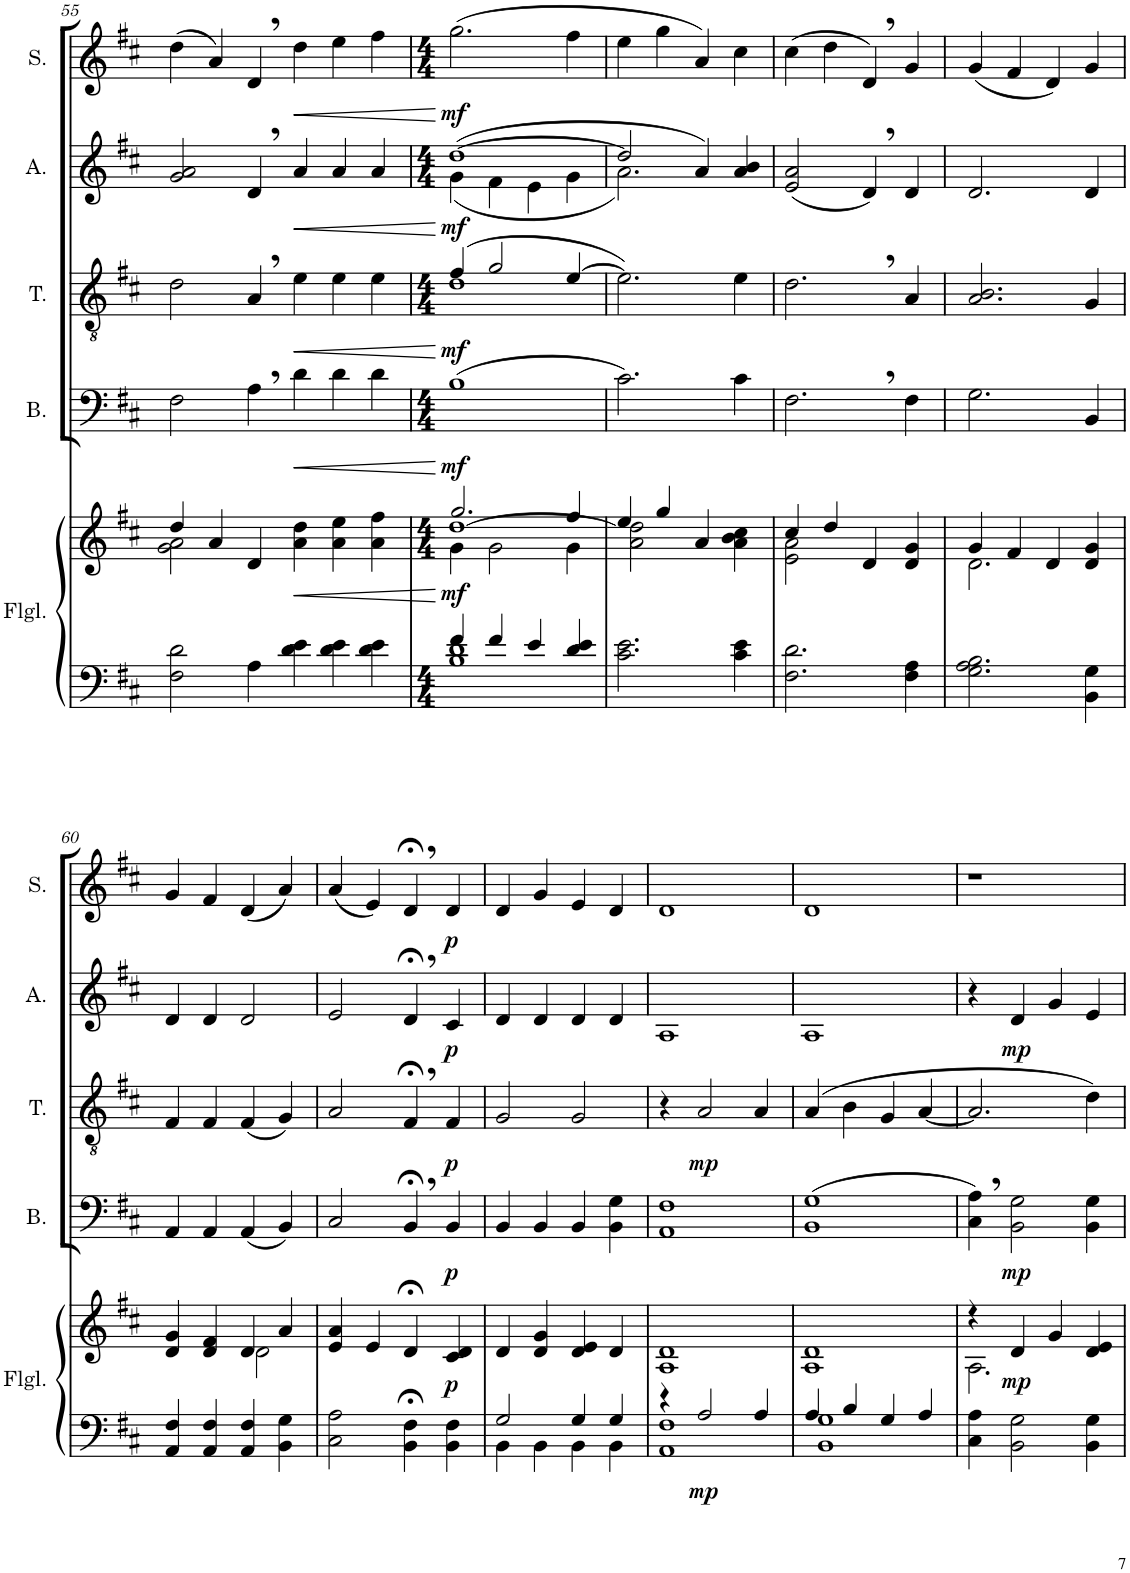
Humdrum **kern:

**kern	**kern	**dynam	**kern	**dynam	**kern	**dynam	**kern	**dynam	**kern	**dynam
*part5	*part5	*part5	*part4	*part4	*part3	*part3	*part2	*part2	*part1	*part1
*staff6	*staff5	*staff5/6	*staff4	*staff4	*staff3	*staff3	*staff2	*staff2	*staff1	*staff1
*I"Klavier	*	*	*I"Bass	*	*I"Tenor	*	*I"Alto	*	*I"Soprano	*
*	*	*	*I'B.	*	*I'T.	*	*I'A.	*	*I'S.	*
!!LO:PB:g=z
*clefF4	*clefG2	*	*clefF4	*	*clefGv2	*	*clefG2	*	*clefG2	*
*k[f#c#]	*k[f#c#]	*	*k[f#c#]	*	*k[f#c#]	*	*k[f#c#]	*	*k[f#c#]	*
*M3/2	*M3/2	*	*M3/2	*	*M3/2	*	*M3/2	*	*M3/2	*
=55	=55	=55	=55	=55	=55	=55	=55	=55	=55	=55
*	*^	*	*	*	*	*	*	*	*	*
2F#\ 2d\	4dd/	2g\ 2a\	.	2F#\	.	2d\	.	2g/ 2a/	.	(4dd\	.
.	4a/	.	.	.	.	.	.	.	.	4a/)	.
4A\	4d/	1ryy	.	4A,\	.	4A,/	.	4d,/	.	4d,/	.
!	!	!	!LO:HP:b	!	!LO:HP:b	!	!LO:HP:b	!	!LO:HP:b	!	!LO:HP:b
4d\ 4e\	4a\ 4dd\	.	<	4d\	<	4e\	<	4a/	<	4dd\	<
4d\ 4e\	4a\ 4ee\	.	.	4d\	.	4e\	.	4a/	.	4ee\	.
4d\ 4e\	4a\ 4ff#\	.	.	4d\	.	4e\	.	4a/	.	4ff#\	.
*	*v	*v	*	*	*	*	*	*	*	*	*
.	.	[	.	[	.	[	.	[	.	[
=56	=56	=56	=56	=56	=56	=56	=56	=56	=56	=56
*M4/4	*M4/4	*	*M4/4	*	*M4/4	*	*M4/4	*	*M4/4	*
*^	*^	*	*	*	*^	*	*^	*	*	*
*	*	*	*^	*	*	*	*	*	*	*	*	*	*	*
!	!	!	!	!	!LO:DY:b	!	!LO:DY:b	!	!	!LO:DY:b	!	!	!LO:DY:b	!	!LO:DY:b
4f#/	1B 1d	2.gg/	4g\	[1dd	mf	(1B	mf	(4f#/	1d	mf	([1dd	(4g\	mf	(2.gg\	mf
4f#/	.	.	2g\	.	.	.	.	2g/	.	.	.	4f#\	.	.	.
4e/	.	.	.	.	.	.	.	.	.	.	.	4e\	.	.	.
4d/ 4e/	.	4ff#/	4g\	.	.	.	.	[4e/	.	.	.	4g\	.	4ff#\	.
*v	*v	*	*	*	*	*	*	*v	*v	*	*	*	*	*	*
*	*	*v	*v	*	*	*	*	*	*	*	*	*	*
=57	=57	=57	=57	=57	=57	=57	=57	=57	=57	=57	=57	=57
2.c#\ 2.e\	4ee/	2a\ 2dd\]	.	2.c#\)	.	2.e\])	.	2dd/]	2.a\)	.	4ee\	.
.	4gg/	.	.	.	.	.	.	.	.	.	4gg\	.
.	4a/	2ryy	.	.	.	.	.	4a/)	.	.	4a/)	.
4c#\ 4e\	4a\ 4b\ 4cc#\	.	.	4c#\	.	4e\	.	4a/ 4b/	4ryy	.	4cc#\	.
*	*	*	*	*	*	*	*	*v	*v	*	*	*
=58	=58	=58	=58	=58	=58	=58	=58	=58	=58	=58	=58
2.F#\ 2.d\	4cc#/	2e\ 2a\	.	2.F#,\	.	2.d,\	.	(2e/ 2a/	.	(4cc#\	.
.	4dd/	.	.	.	.	.	.	.	.	4dd\	.
.	4d/	2ryy	.	.	.	.	.	4d,/)	.	4d,/)	.
4F#\ 4A\	4d/ 4g/	.	.	4F#\	.	4A/	.	4d/	.	4g/	.
=59	=59	=59	=59	=59	=59	=59	=59	=59	=59	=59	=59
2.G\ 2.A\ 2.B\	4g/	2.d\	.	2.G\	.	2.A/ 2.B/	.	2.d/	.	(4g/	.
.	4f#/	.	.	.	.	.	.	.	.	4f#/	.
.	4d/	.	.	.	.	.	.	.	.	4d/)	.
4BB\ 4G\	4d/ 4g/	4ryy	.	4BB/	.	4G/	.	4d/	.	4g/	.
!!LO:LB:g=z
=60	=60	=60	=60	=60	=60	=60	=60	=60	=60	=60	=60
4AA/ 4F#/	4d/ 4g/	2ryy	.	4AA/	.	4F#/	.	4d/	.	4g/	.
4AA/ 4F#/	4d/ 4f#/	.	.	4AA/	.	4F#/	.	4d/	.	4f#/	.
4AA/ 4F#/	4d/	2d\	.	(4AA/	.	(4F#/	.	2d/	.	(4d/	.
4BB\ 4G\	4a/	.	.	4BB/)	.	4G/)	.	.	.	4a/)	.
*	*v	*v	*	*	*	*	*	*	*	*	*
=61	=61	=61	=61	=61	=61	=61	=61	=61	=61	=61
2C#\ 2A\	4e/ 4a/	.	2C#/	.	2A/	.	2e/	.	(4a/	.
.	4e/	.	.	.	.	.	.	.	4e/)	.
4BB\;< 4F#\;<	4d;</	.	4BB;<,/	.	4F#;<,/	.	4d;<,/	.	4d;<,/	.
!	!	!LO:DY:b	!	!LO:DY:b	!	!LO:DY:b	!	!LO:DY:b	!	!LO:DY:b
4BB\ 4F#\	4c#/ 4d/	p	4BB/	p	4F#/	p	4c#/	p	4d/	p
=62	=62	=62	=62	=62	=62	=62	=62	=62	=62	=62
*^	*	*	*	*	*	*	*	*	*	*
2G/	4BB\	4d/	.	4BB/	.	2G/	.	4d/	.	4d/	.
.	4BB\	4d/ 4g/	.	4BB/	.	.	.	4d/	.	4g/	.
4G/	4BB\	4d/ 4e/	.	4BB/	.	2G/	.	4d/	.	4e/	.
4G/	4BB\	4d/	.	4BB\ 4G\	.	.	.	4d/	.	4d/	.
=63	=63	=63	=63	=63	=63	=63	=63	=63	=63	=63	=63
4r	1AA 1F#	1A 1d	.	1AA 1F#	.	4r	.	1A	.	1d	.
!	!	!	!LO:DY:b=2	!	!	!	!LO:DY:b	!	!	!	!
2A/	.	.	mp	.	.	2A/	mp	.	.	.	.
4A/	.	.	.	.	.	4A/	.	.	.	.	.
=64	=64	=64	=64	=64	=64	=64	=64	=64	=64	=64	=64
4A/	1BB 1G	1A 1d	.	(1BB 1G	.	(4A/	.	1A	.	1d	.
4B/	.	.	.	.	.	4B\	.	.	.	.	.
4G/	.	.	.	.	.	4G/	.	.	.	.	.
4A/	.	.	.	.	.	[4A/	.	.	.	.	.
*v	*v	*	*	*	*	*	*	*	*	*	*
=65	=65	=65	=65	=65	=65	=65	=65	=65	=65	=65
*	*^	*	*	*	*	*	*	*	*	*
4C#\ 4A\	4r	2.A\	.	4C#\, 4A\,)	.	2.A/]	.	4r	.	1r	.
!	!	!	!LO:DY:b	!	!LO:DY:b	!	!	!	!LO:DY:b	!	!
2BB\ 2G\	4d/	.	mp	2BB\ 2G\	mp	.	.	4d/	mp	.	.
.	4g/	.	.	.	.	.	.	4g/	.	.	.
4BB\ 4G\	4d/ 4e/	4ryy	.	4BB\ 4G\	.	4d\)	.	4e/	.	.	.
*	*v	*v	*	*	*	*	*	*	*	*	*
=	=	=	=	=	=	=	=	=	=	=
*-	*-	*-	*-	*-	*-	*-	*-	*-	*-	*-
